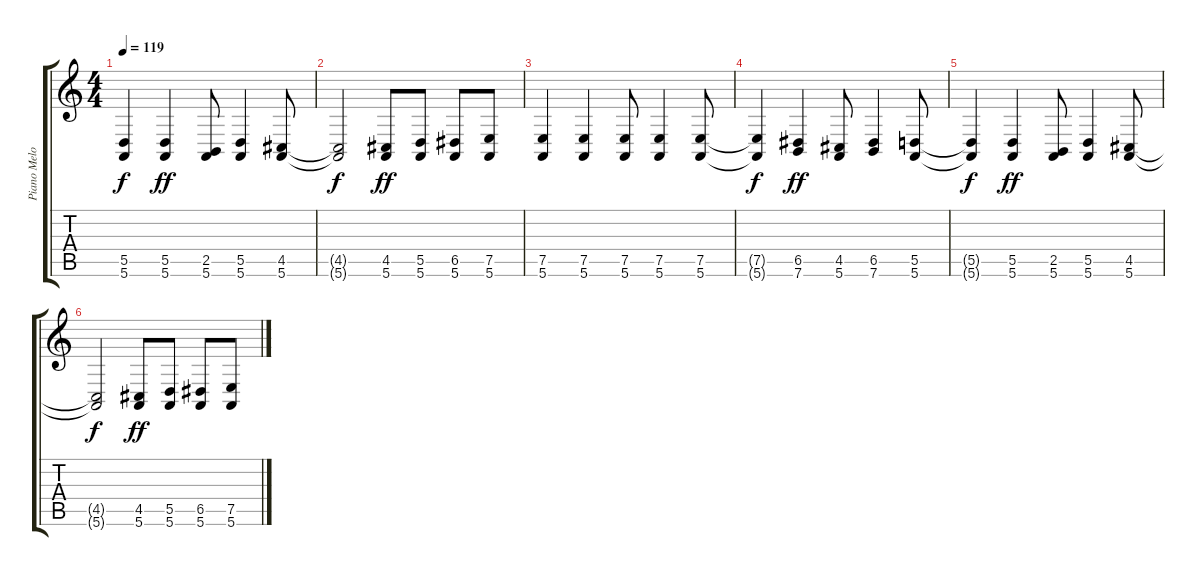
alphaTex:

\track ("Piano Melody (Paul McCartney)" "Piano Melo") {instrument acousticgrandpiano}
\staff {score tabs}
\tuning (E4 B3 G3 D3 A2 E2) {hide}
\ts (4 4)
\tempo 119
\clef g2
\ks c
(5.5{t} 5.6{t}).4{dy f volume 6} (5.5 5.6).4{dy ff} (2.5 5.6).8 (5.5 5.6).4 (4.5 5.6).8 |
(4.5{t} 5.6{t}).2{dy f} (4.5 5.6).8{dy ff} (5.5 5.6).8 (6.5 5.6).8 (7.5 5.6).8 |
(7.5 5.6).4{volume 4} (7.5 5.6).4 (7.5 5.6).8 (7.5 5.6).4 (7.5 5.6).8 |
(7.5{t} 5.6{t}).4{dy f} (6.5 7.6).4{dy ff} (4.5 5.6).8 (6.5 7.6).4 (5.5 5.6).8 |
(5.5{t} 5.6{t}).4{dy f volume 2} (5.5 5.6).4{dy ff} (2.5 5.6).8 (5.5 5.6).4 (4.5 5.6).8 |
(4.5{t} 5.6{t}).2{dy f} (4.5 5.6).8{dy ff} (5.5 5.6).8 (6.5 5.6).8 (7.5 5.6).8
